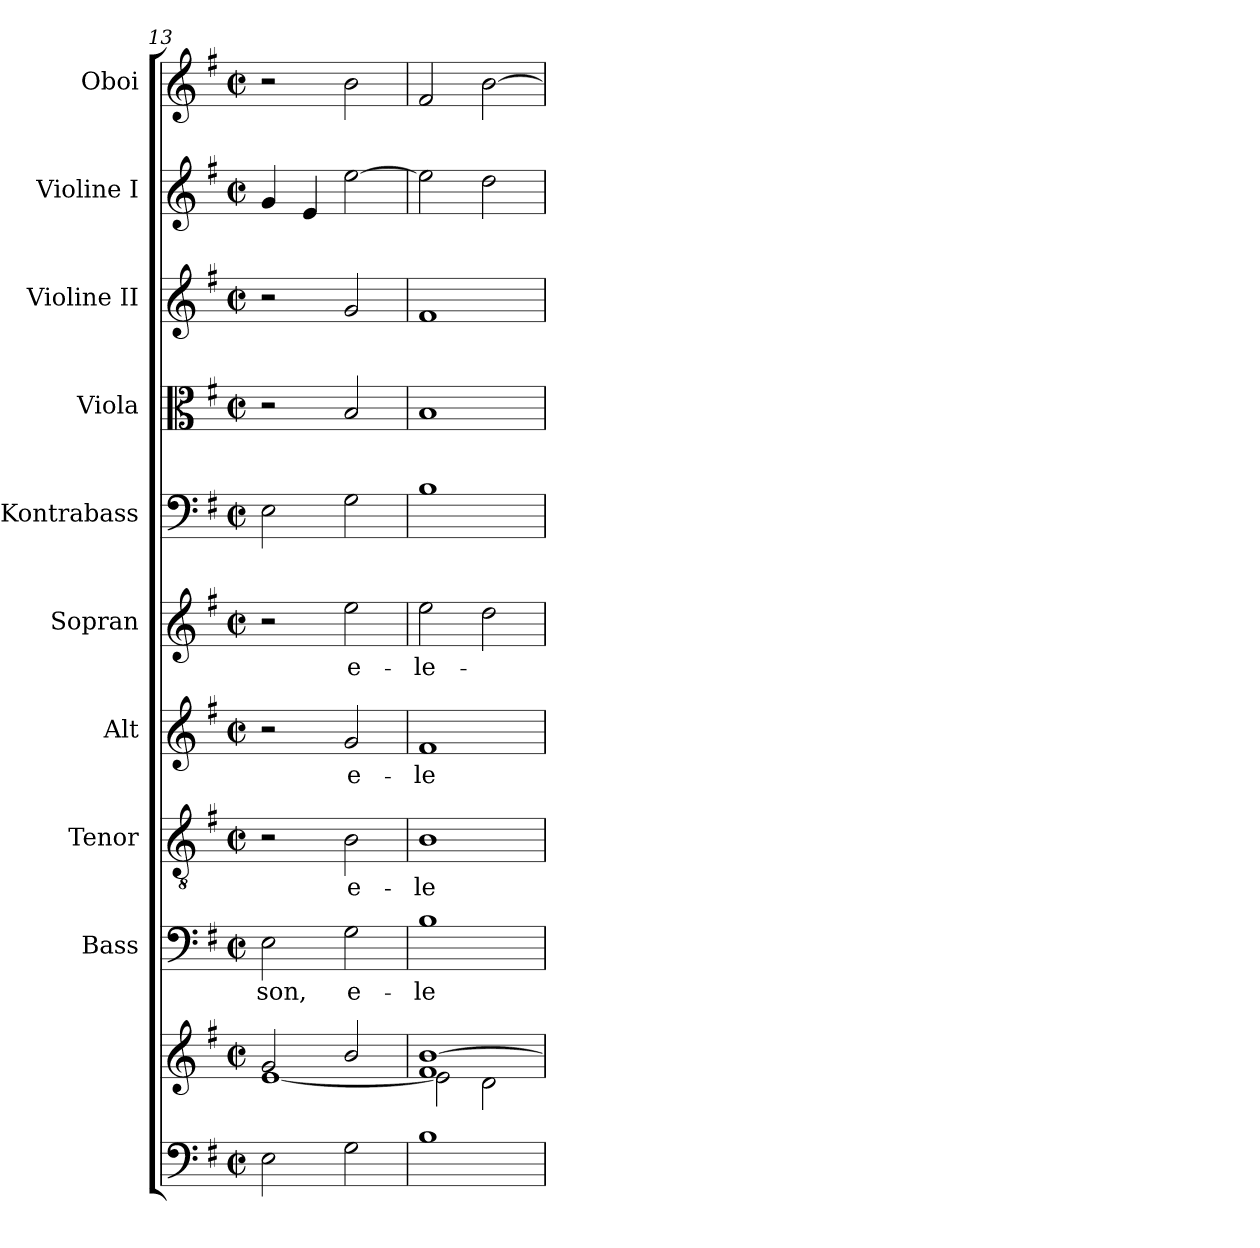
**kern	**kern	**kern	**text	**kern	**text	**kern	**text	**kern	**text	**kern	**kern	**kern	**kern	**kern
*part10	*part10	*part9	*part9	*part8	*part8	*part7	*part7	*part6	*part6	*part5	*part4	*part3	*part2	*part1
*staff11	*staff10	*staff9	*staff9	*staff8	*staff8	*staff7	*staff7	*staff6	*staff6	*staff5	*staff4	*staff3	*staff2	*staff1
*	*	*I"Bass	*	*I"Tenor	*	*I"Alt	*	*I"Sopran	*	*I"Kontrabass	*I"Viola	*I"Violine II	*I"Violine I	*I"Oboi
*	*	*I'B.	*	*I'T.	*	*I'A.	*	*I'S.	*	*I'Kb.	*I'Vla.	*I'Vl. II	*I'Vl. I	*I'Ob.
!!LO:PB:g=z
*clefF4	*clefG2	*clefF4	*	*clefGv2	*	*clefG2	*	*clefG2	*	*clefF4	*clefC3	*clefG2	*clefG2	*clefG2
*	*	*	*	*	*	*	*	*	*	*ITrd7c12	*	*	*	*
*k[f#]	*k[f#]	*k[f#]	*	*k[f#]	*	*k[f#]	*	*k[f#]	*	*k[f#]	*k[f#]	*k[f#]	*k[f#]	*k[f#]
*G:	*G:	*G:	*	*G:	*	*G:	*	*G:	*	*G:	*G:	*G:	*G:	*G:
*M2/2	*M2/2	*M2/2	*	*M2/2	*	*M2/2	*	*M2/2	*	*M2/2	*M2/2	*M2/2	*M2/2	*M2/2
*met(c|)	*met(c|)	*met(c|)	*	*met(c|)	*	*met(c|)	*	*met(c|)	*	*met(c|)	*met(c|)	*met(c|)	*met(c|)	*met(c|)
=13	=13	=13	=13	=13	=13	=13	=13	=13	=13	=13	=13	=13	=13	=13
*	*^	*	*	*	*	*	*	*	*	*	*	*	*	*
!	!	!	!	!LO:LY:b	!	!	!	!	!	!	!	!	!	!	!
2E\	2g/	[<1e	2E\	-son,	2r	.	2r	.	2r	.	2EE\	2r	2r	4g/	2r
.	.	.	.	.	.	.	.	.	.	.	.	.	.	4e/	.
!	!	!	!	!LO:LY:b	!	!LO:LY:b	!	!LO:LY:b	!	!LO:LY:b	!	!	!	!	!
2G\	2b/	.	2G\	e-	2B\	e-	2g/	e-	2ee\	e-	2GG\	2B/	2g/	[2ee\	2b\
=14	=14	=14	=14	=14	=14	=14	=14	=14	=14	=14	=14	=14	=14	=14	=14
!	!	!	!	!LO:LY:b	!	!LO:LY:b	!	!LO:LY:b	!	!LO:LY:b	!	!	!	!	!
1B	1f# [>1b	2e\]	1B	-le-	1B	-le-	1f#	-le-	2ee\	-le-	1BB	1B	1f#	2ee\]	2f#/
.	.	2d\	.	.	.	.	.	.	2dd\	.	.	.	.	2dd\	[2b\
*	*v	*v	*	*	*	*	*	*	*	*	*	*	*	*	*
=	=	=	=	=	=	=	=	=	=	=	=	=	=	=
*-	*-	*-	*-	*-	*-	*-	*-	*-	*-	*-	*-	*-	*-	*-
